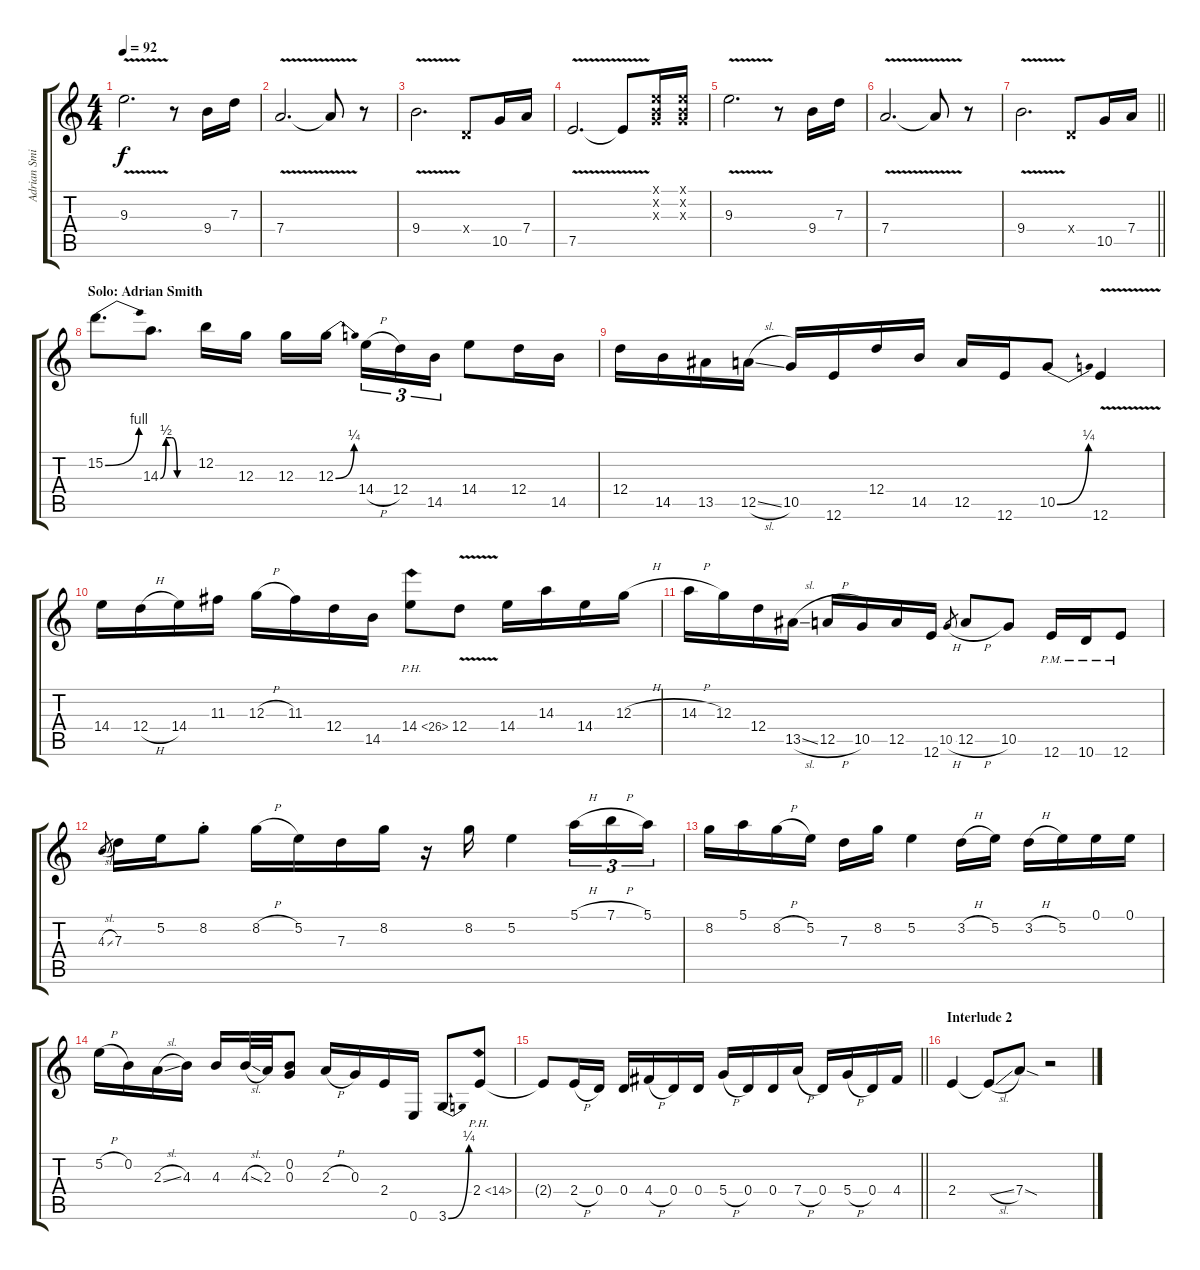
\track ("Adrian Smith" "Adrian Smi") {instrument overdrivenguitar}
\staff {score tabs}
\tuning (E4 B3 G3 D3 A2 E2) {hide}
\ts (4 4)
\tempo 92
\clef g2
\ks c
9.3{v}.2{d dy f} r.8 9.4.16 7.3.16 |
7.4{v}.2{d} 7.4{t}.8 r.8 |
9.4{v}.2{d} 0.4{x}.8 10.5.16 7.4.16 |
7.5{v}.2{d} 7.5{t}.8 (0.1{x} 0.2{x} 0.3{x}).16 (0.1{x} 0.2{x} 0.3{x}).16 |
9.3{v}.2{d} r.8 9.4.16 7.3.16 |
7.4{v}.2{d} 7.4{t}.8 r.8 |
\barLineRight lightlight
9.4{v}.2{d} 0.4{x}.8 10.5.16 7.4.16 |
\section ("" "Solo: Adrian Smith")
15.2{be (bend 0 0 60 4)}.8{d instrument overdrivenguitar} 14.3{be (custom 0 0 10 2 20 2 30 0 60 0)}.8{d} 12.2.16 12.3.16 12.3.16 12.3{be (bend 0 0 60 1)}.16{beam splitsecondary} 14.4{h}.16{tu (3 2)} 12.4.16{tu (3 2)} 14.5.16{tu (3 2)} 14.4.8 12.4.16 14.5.16 |
12.4.16 14.5.16 13.5.16 12.5{sl}.16 10.5.16 12.6.16 12.4.16 14.5.16 12.5.16 12.6.16 10.5{be (bend 0 0 60 1)}.8 12.6{v}.4 |
14.4.16 12.4{h}.16 14.4.16 11.3.16 12.3{h}.16 11.3.16 12.4.16 14.5.16 14.4{ph 12}.8 12.4{v}.8 14.4.16 14.3.16 14.4.16 12.3{h}.16 |
14.3{h}.16 12.3.16 12.4.16 13.5{sl}.16 12.5{h}.16 10.5.16 12.5.16 12.6.16 10.5{h}.8{gr} 12.5{h}.8 10.5.8 12.6{pm}.16 10.6{pm}.16 12.6{pm}.8 |
4.3{sl}.8{gr} 7.3.16 5.2.16 8.2{st}.8 8.2{h}.16 5.2.16 7.3.16 8.2.16 r.16 8.2.16 5.2.4 5.1{h}.16{tu (3 2)} 7.1{h}.16{tu (3 2)} 5.1.16{tu (3 2)} |
8.2.16 5.1.16 8.2{h}.16 5.2.16 7.3.16 8.2.16 5.2.4 3.2{h}.16 5.2.16 3.2{h}.16 5.2.16 0.1.16 0.1.16 |
5.2{h}.16 0.2.16 2.3{sl}.16 4.3.16 4.3.16 4.3{sl}.32 2.3.32 (0.2 0.3).8 2.3{h}.16 0.3.16 2.4.16 0.6.16 3.6{be (bend 0 0 60 1)}.8 2.4{ph 12}.8 |
\barLineRight lightlight
2.4{t}.8 2.4{h}.16 0.4.16 0.4.16 4.4{h}.16 0.4.16 0.4.16 5.4{h}.16 0.4.16 0.4.16 7.4{h}.16 0.4.16 5.4{h}.16 0.4.16 4.4.16 |
\section ("" "Interlude 2")
2.4.4 2.4{sl t}.8 7.4{sod}.8 r.2{instrument overdrivenguitar}
